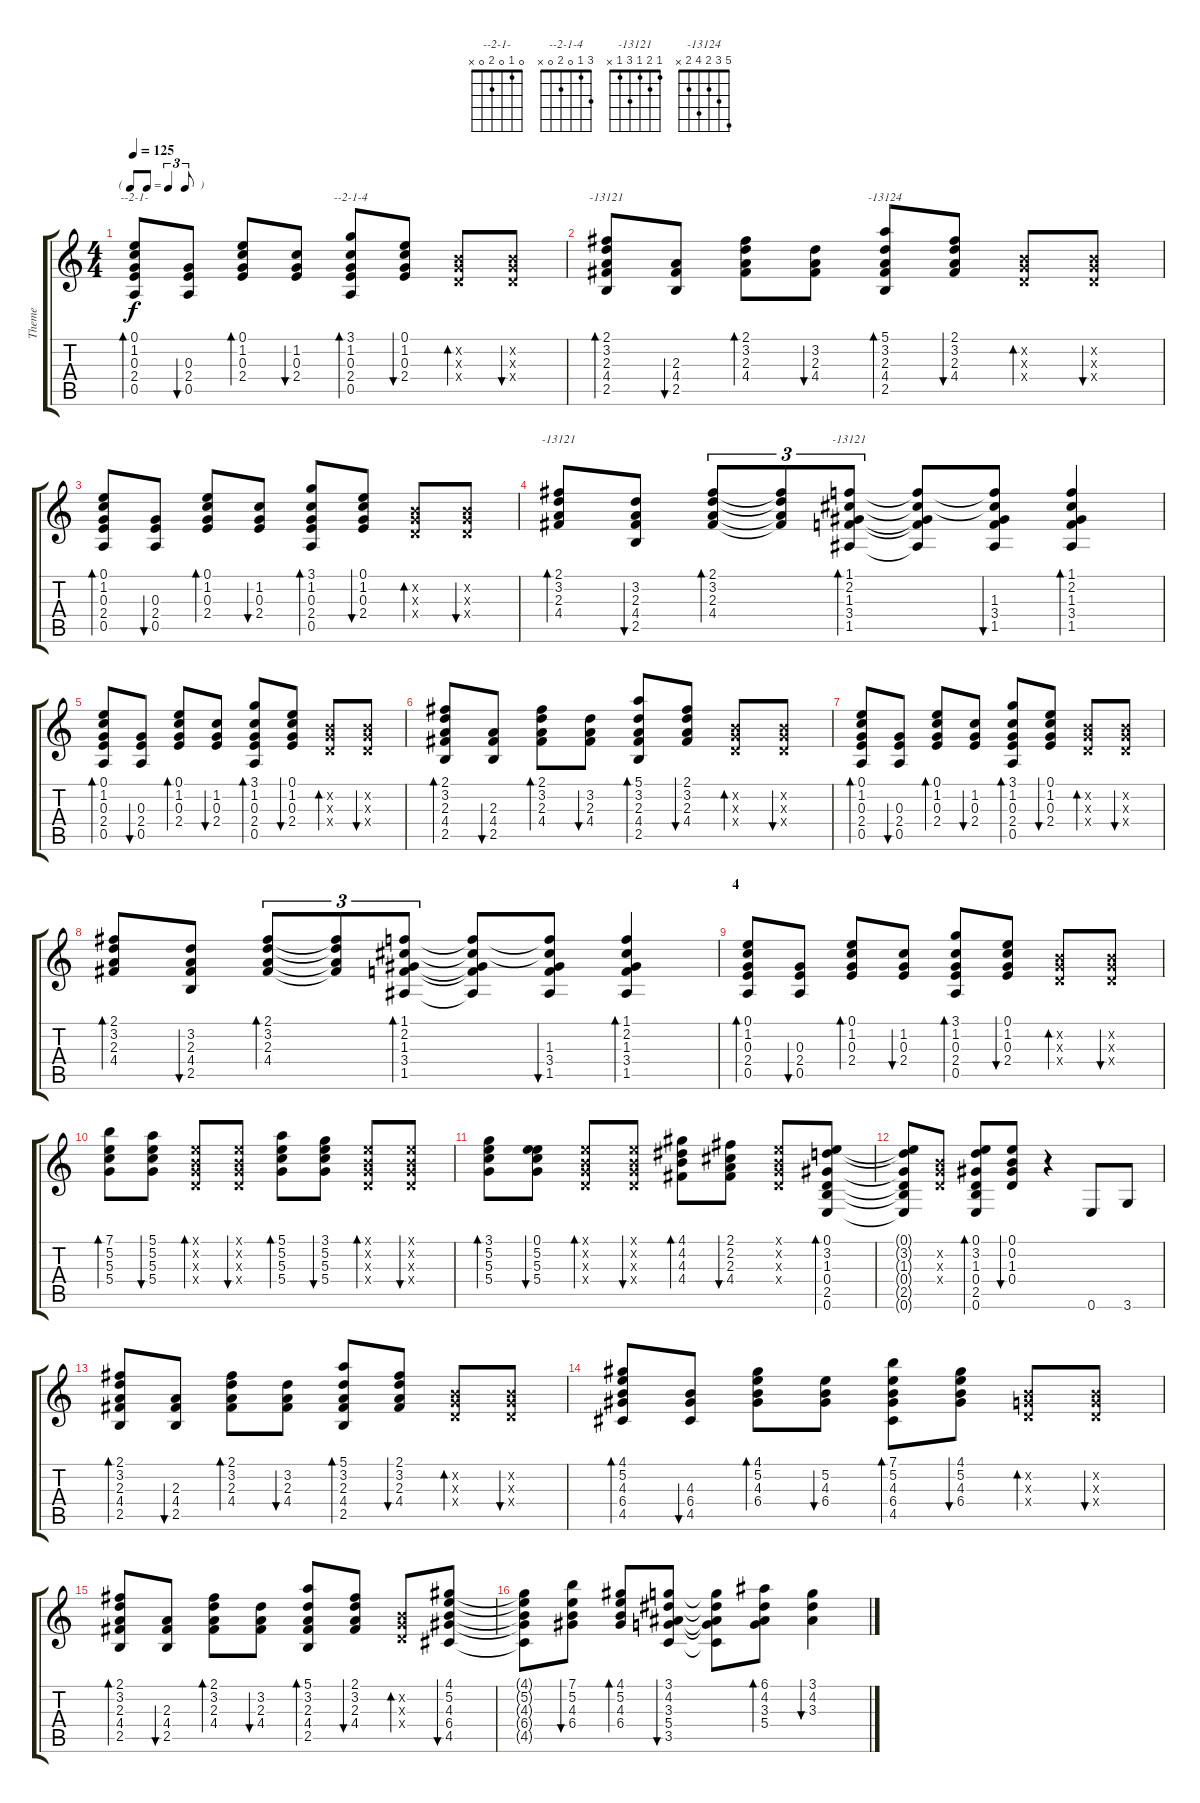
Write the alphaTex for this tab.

\track ("Theme" "Theme") {instrument acousticguitarnylon}
\staff {score tabs}
\tuning (E4 B3 G3 D3 A2 E2) {hide}
\chord ("--2-1-" 0 1 0 2 0 x)
\chord ("--2-1-4" 3 1 0 2 0 x)
\chord ("-13121" 2 3 2 4 2 x)
\chord ("-13124" 5 3 2 4 2 x)
\chord ("-13121" 2 3 2 4 x x)
\chord ("-13121" 1 2 1 3 1 x)
\ts (4 4)
\tf triplet8th
\tempo 125
\clef g2
\ks c
(0.1 1.2 0.3 2.4 0.5).8{bd 60 ch "--2-1-" dy f} (0.3 2.4 0.5).8{bu 60} (0.1 1.2 0.3 2.4).8{bd 60} (1.2 0.3 2.4).8{bu 60} (3.1 1.2 0.3 2.4 0.5).8{bd 60 ch "--2-1-4"} (0.1 1.2 0.3 2.4).8{bu 60} (0.2{x} 0.3{x} 0.4{x}).8{bd 60} (0.2{x} 0.3{x} 0.4{x}).8{bu 60} |
(2.1 3.2 2.3 4.4 2.5).8{bd 60 ch "-13121"} (2.3 4.4 2.5).8{bu 60} (2.1 3.2 2.3 4.4).8{bd 60} (3.2 2.3 4.4).8{bu 60} (5.1 3.2 2.3 4.4 2.5).8{bd 60 ch "-13124"} (2.1 3.2 2.3 4.4).8{bu 60} (0.2{x} 0.3{x} 0.4{x}).8{bd 60} (0.2{x} 0.3{x} 0.4{x}).8{bu 60} |
(0.1 1.2 0.3 2.4 0.5).8{bd 60} (0.3 2.4 0.5).8{bu 60} (0.1 1.2 0.3 2.4).8{bd 60} (1.2 0.3 2.4).8{bu 60} (3.1 1.2 0.3 2.4 0.5).8{bd 60} (0.1 1.2 0.3 2.4).8{bu 60} (0.2{x} 0.3{x} 0.4{x}).8{bd 60} (0.2{x} 0.3{x} 0.4{x}).8{bu 60} |
(2.1 3.2 2.3 4.4).8{bd 60 ch "-13121"} (3.2 2.3 4.4 2.5).8{bu 60} (2.1 3.2 2.3 4.4).8{tu (3 2) bd 60} (2.1{t} 3.2{t} 2.3{t} 4.4{t}).8{tu (3 2)} (1.1 2.2 1.3 3.4 1.5).8{tu (3 2) bd 60 ch "-13121"} (1.1{t} 2.2{t} 1.3{t} 3.4{t} 1.5{t}).8 (1.1{t} 2.2{t} 1.3 3.4 1.5).8{bu 60} (1.1 2.2 1.3 3.4 1.5).4{bd 60} |
(0.1 1.2 0.3 2.4 0.5).8{bd 60} (0.3 2.4 0.5).8{bu 60} (0.1 1.2 0.3 2.4).8{bd 60} (1.2 0.3 2.4).8{bu 60} (3.1 1.2 0.3 2.4 0.5).8{bd 60} (0.1 1.2 0.3 2.4).8{bu 60} (0.2{x} 0.3{x} 0.4{x}).8{bd 60} (0.2{x} 0.3{x} 0.4{x}).8{bu 60} |
(2.1 3.2 2.3 4.4 2.5).8{bd 60} (2.3 4.4 2.5).8{bu 60} (2.1 3.2 2.3 4.4).8{bd 60} (3.2 2.3 4.4).8{bu 60} (5.1 3.2 2.3 4.4 2.5).8{bd 60} (2.1 3.2 2.3 4.4).8{bu 60} (0.2{x} 0.3{x} 0.4{x}).8{bd 60} (0.2{x} 0.3{x} 0.4{x}).8{bu 60} |
(0.1 1.2 0.3 2.4 0.5).8{bd 60} (0.3 2.4 0.5).8{bu 60} (0.1 1.2 0.3 2.4).8{bd 60} (1.2 0.3 2.4).8{bu 60} (3.1 1.2 0.3 2.4 0.5).8{bd 60} (0.1 1.2 0.3 2.4).8{bu 60} (0.2{x} 0.3{x} 0.4{x}).8{bd 60} (0.2{x} 0.3{x} 0.4{x}).8{bu 60} |
(2.1 3.2 2.3 4.4).8{bd 60} (3.2 2.3 4.4 2.5).8{bu 60} (2.1 3.2 2.3 4.4).8{tu (3 2) bd 60} (2.1{t} 3.2{t} 2.3{t} 4.4{t}).8{tu (3 2)} (1.1 2.2 1.3 3.4 1.5).8{tu (3 2) bd 60} (1.1{t} 2.2{t} 1.3{t} 3.4{t} 1.5{t}).8 (1.1{t} 2.2{t} 1.3 3.4 1.5).8{bu 60} (1.1 2.2 1.3 3.4 1.5).4{bd 60} |
\section ("" "4")
(0.1 1.2 0.3 2.4 0.5).8{bd 60} (0.3 2.4 0.5).8{bu 60} (0.1 1.2 0.3 2.4).8{bd 60} (1.2 0.3 2.4).8{bu 60} (3.1 1.2 0.3 2.4 0.5).8{bd 60} (0.1 1.2 0.3 2.4).8{bu 60} (0.2{x} 0.3{x} 0.4{x}).8{bd 60} (0.2{x} 0.3{x} 0.4{x}).8{bu 60} |
(7.1 5.2 5.3 5.4).8{bd 60} (5.1 5.2 5.3 5.4).8{bu 60} (0.1{x} 0.2{x} 0.3{x} 0.4{x}).8{bd 60} (0.1{x} 0.2{x} 0.3{x} 0.4{x}).8{bu 60} (5.1 5.2 5.3 5.4).8{bd 60} (3.1 5.2 5.3 5.4).8{bu 60} (0.1{x} 0.2{x} 0.3{x} 0.4{x}).8{bd 60} (0.1{x} 0.2{x} 0.3{x} 0.4{x}).8{bu 60} |
(3.1 5.2 5.3 5.4).8{bd 60} (0.1 5.2 5.3 5.4).8{bu 60} (0.1{x} 0.2{x} 0.3{x} 0.4{x}).8{bd 60} (0.1{x} 0.2{x} 0.3{x} 0.4{x}).8{bu 60} (4.1 4.2 4.3 4.4).8{bd 60} (2.1 2.2 2.3 4.4).8{bu 60} (0.1{x} 0.2{x} 0.3{x} 0.4{x}).8 (0.1 3.2 1.3 0.4 2.5 0.6).8{bd 60} |
(0.1{t} 3.2{t} 1.3{t} 0.4{t} 2.5{t} 0.6{t}).8 (0.2{x} 0.3{x} 0.4{x}).8 (0.1 3.2 1.3 0.4 2.5 0.6).8{bd 60} (0.1 0.2 1.3 0.4).8{bu 60} r.4 0.6.8 3.6.8 |
(2.1 3.2 2.3 4.4 2.5).8{bd 60} (2.3 4.4 2.5).8{bu 60} (2.1 3.2 2.3 4.4).8{bd 60} (3.2 2.3 4.4).8{bu 60} (5.1 3.2 2.3 4.4 2.5).8{bd 60} (2.1 3.2 2.3 4.4).8{bu 60} (0.2{x} 0.3{x} 0.4{x}).8{bd 60} (0.2{x} 0.3{x} 0.4{x}).8{bu 60} |
(4.1 5.2 4.3 6.4 4.5).8{bd 60} (4.3 6.4 4.5).8{bu 60} (4.1 5.2 4.3 6.4).8{bd 60} (5.2 4.3 6.4).8{bu 60} (7.1 5.2 4.3 6.4 4.5).8{bd 60} (4.1 5.2 4.3 6.4).8{bu 60} (0.2{x} 0.3{x} 0.4{x}).8{bd 60} (0.2{x} 0.3{x} 0.4{x}).8{bu 60} |
(2.1 3.2 2.3 4.4 2.5).8{bd 60} (2.3 4.4 2.5).8{bu 60} (2.1 3.2 2.3 4.4).8{bd 60} (3.2 2.3 4.4).8{bu 60} (5.1 3.2 2.3 4.4 2.5).8{bd 60} (2.1 3.2 2.3 4.4).8{bu 60} (0.2{x} 0.3{x} 0.4{x}).8{bd 60} (4.1 5.2 4.3 6.4 4.5).8{bu 60} |
(4.1{t} 5.2{t} 4.3{t} 6.4{t} 4.5{t}).8 (7.1 5.2 4.3 6.4).8{bu 60} (4.1 5.2 4.3 6.4).8{bd 60} (3.1 4.2 3.3 5.4 3.5).8{bu 60} (3.1{t} 4.2{t} 3.3{t} 5.4{t} 3.5{t}).8 (6.1 4.2 3.3 5.4).8{bd 60} (3.1 4.2 3.3).4{bu 60}
